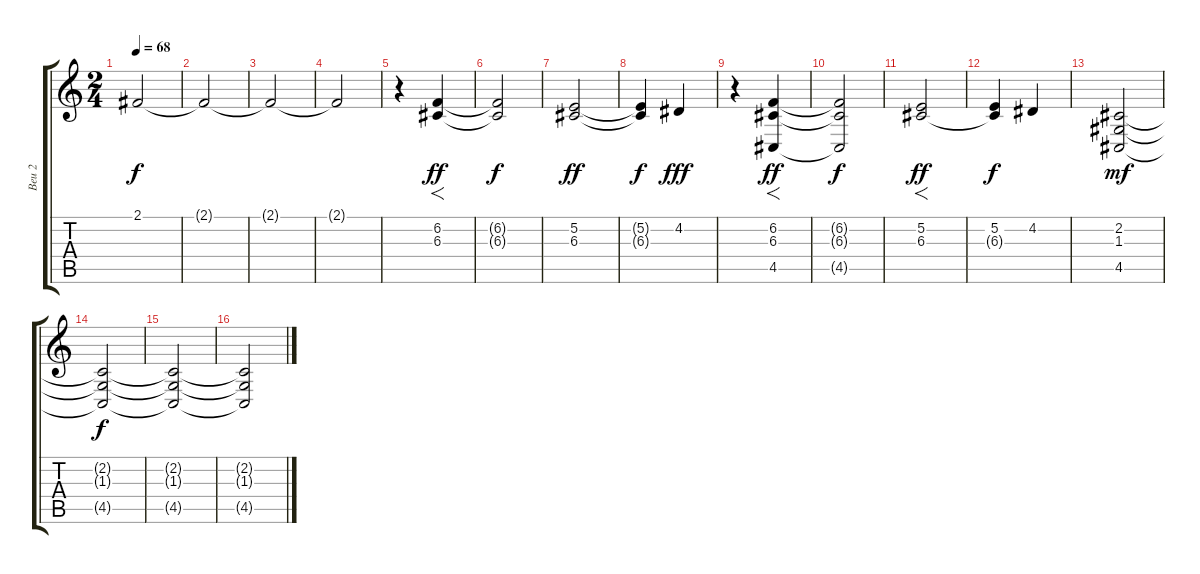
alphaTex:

\track ("Beu 2" "Beu 2") {instrument choiraahs}
\staff {score tabs}
\tuning (E4 B3 G3 D3 A2 E2) {hide}
\ts (2 4)
\tempo 68
\clef g2
\ks c
2.1.2{dy f} |
2.1{t}.2 |
2.1{t}.2 |
2.1{t}.2 |
r.4 (6.2 6.3).4{f dy ff} |
(6.2{t} 6.3{t}).2{dy f} |
(5.2 6.3).2{dy ff} |
(5.2{t} 6.3{t}).4{dy f} 4.2.4{dy fff} |
r.4 (6.2 6.3 4.5).4{f dy ff} |
(6.2{t} 6.3{t} 4.5{t}).2{dy f} |
(5.2 6.3).2{f dy ff} |
(5.2 6.3{t}).4{dy f volume 12} 4.2.4 |
(2.2 1.3 4.5).2{dy mf} |
(2.2{t} 1.3{t} 4.5{t}).2{dy f} |
(2.2{t} 1.3{t} 4.5{t}).2{volume 2} |
(2.2{t} 1.3{t} 4.5{t}).2
